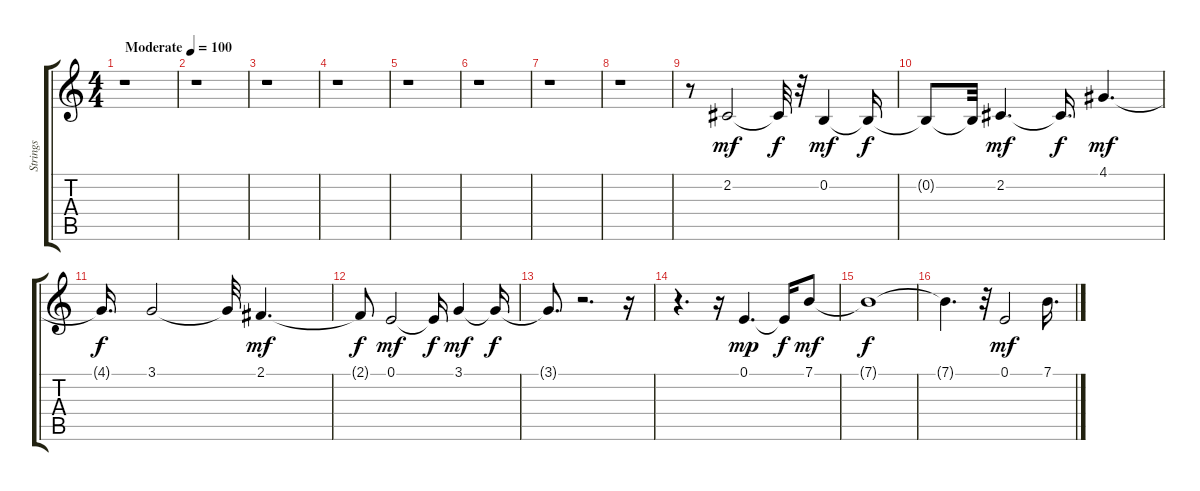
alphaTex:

\track ("Strings" "Strings") {instrument stringensemble1}
\staff {score tabs}
\tuning (E4 B3 G3 D3 A2 E2) {hide}
\ts (4 4)
\tempo (100 "Moderate")
\clef g2
\ks c
r.1{dy mf instrument stringensemble1} |
r.1 |
r.1 |
r.1 |
r.1 |
r.1 |
r.1 |
r.1 |
r.8 2.2.2{volume 11} 2.2{t}.32{dy f} r.32 0.2.4{dy mf volume 11} 0.2{t}.16{dy f} |
0.2{t}.8 0.2{t}.32 2.2.4{d dy mf volume 12} 2.2{t}.16{d dy f} 4.1.4{d dy mf} |
4.1{t}.16{d dy f} 3.1.2{volume 12} 3.1{t}.32 2.1.4{d dy mf} |
2.1{t}.8{dy f} 0.1.2{dy mf} 0.1{t}.16{dy f} 3.1.4{dy mf} 3.1{t}.16{dy f} |
3.1{t}.8{d} r.2{d} r.16 |
r.4{d} r.16 0.1.4{d dy mp} 0.1{t}.16{dy f} 7.1.8{dy mf} |
7.1{t}.1{dy f} |
7.1{t}.4{d} r.32 0.1.2{dy mf} 7.1.16{d}
